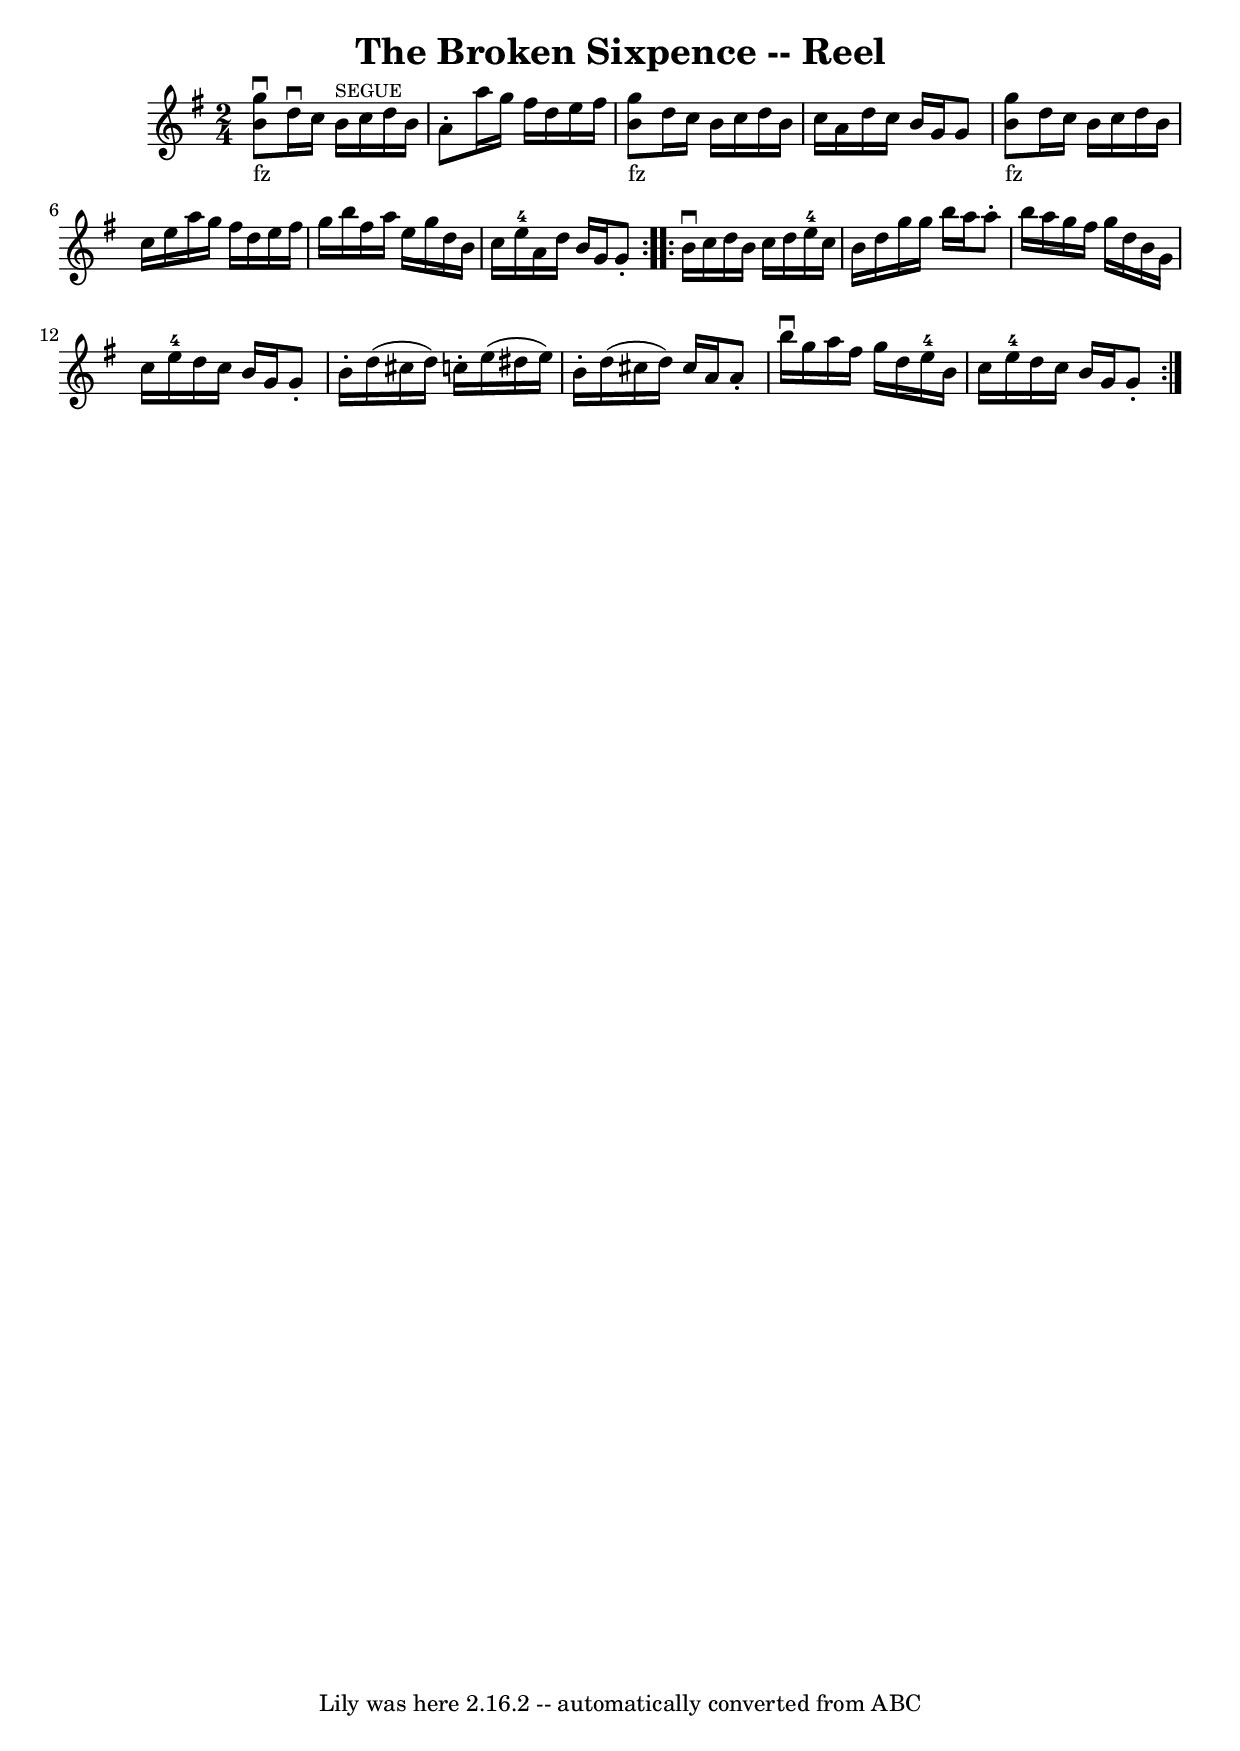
\version "2.16.2"
\include "Mammoth.ily"
\header {
  %% book = "Ryan's Mammoth Collection"
  crossRefNumber = "1"
  footnotes = "\\\\394"
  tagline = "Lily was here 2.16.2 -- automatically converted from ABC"
  title = "The Broken Sixpence -- Reel"

}
voicedefault =  {



  \repeat volta 2 {

    \time 2/4 
    \key g \major
    << b'8_"fz"^\downbow g''8   >> d''16^\downbow 
    c''16 b'16^\segue c''16 d''16 b'16    |
    a'8-.   
    a''16 g''16 fis''16 d''16 e''16 fis''16    |
    <<   
      b'8_"fz" g''8   >> d''16 c''16 b'16 c''16 d''16 b'16    
    |
    c''16 a'16 d''16 c''16 b'16 g'16 g'8    |
    
    << b'8_"fz" g''8   >> d''16 c''16 b'16 c''16 d''16 b'16   
    |
    c''16 e''16 a''16 g''16 fis''16 d''16 e''16    
    fis''16    |
    g''16 b''16 fis''16 a''16 e''16 g''16    
    d''16 b'16    |
    c''16 e''16-4 a'16 d''16 b'16 g'16 
    g'8-.   
  }     
  \repeat volta 2 {
    b'16^\downbow c''16 d''16 b'16   
    c''16 d''16 e''16-4 c''16    |
    b'16 d''16 g''16    
    g''16 b''16 a''16 a''8-.   |
    b''16 a''16 g''16    
    fis''16 g''16 d''16 b'16 g'16    |
    c''16 e''16-4   
    d''16 c''16 b'16 g'16 g'8-.   |
    b'16-. d''16 (
    cis''16 d''16) c''!16-. e''16 (dis''16 e''16)   |
    
    b'16-. d''16 (cis''16 d''16) cis''16 a'16 a'8-.   |
    
    b''16^\downbow g''16 a''16 fis''16 g''16 d''16 e''16-4   
    b'16    |
    c''16 e''16-4 d''16 c''16 b'16 g'16    
    g'8-.   
  }   

}

\score{
  <<

    \context Staff="default"
    {
      \voicedefault 
      
    }

  >>
  \layout {
    
  }
  \midi {
  }

}
